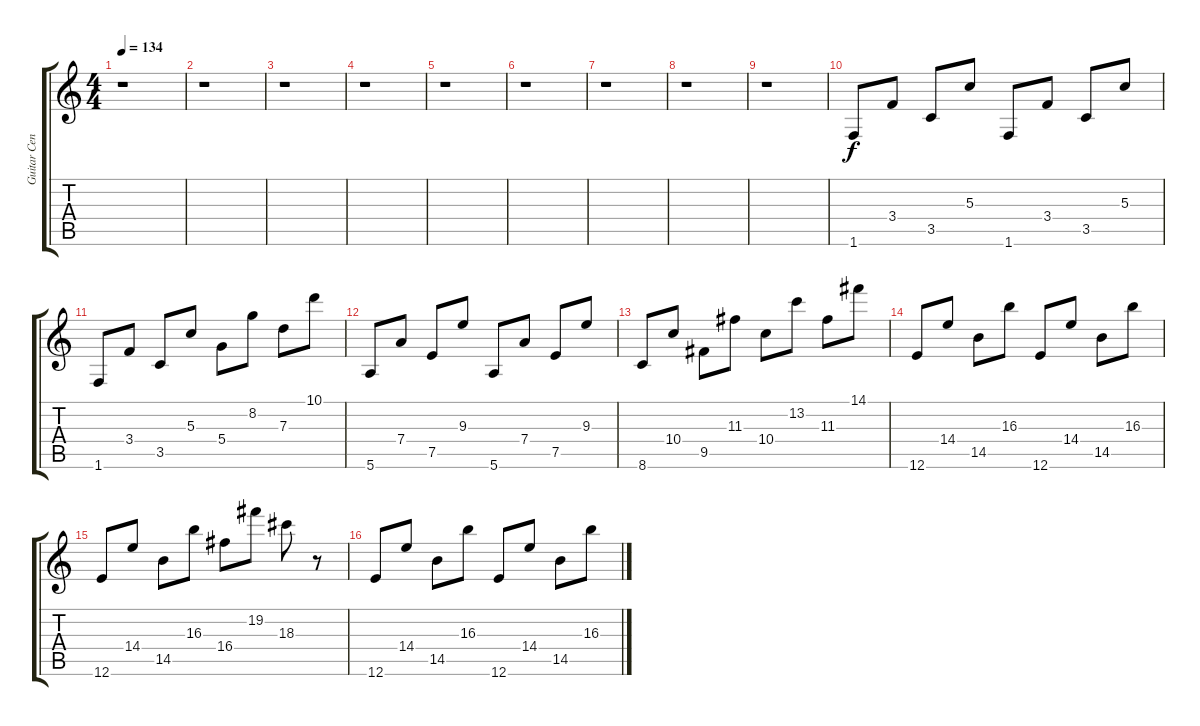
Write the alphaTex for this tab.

\track ("Guitar Center Normal" "Guitar Cen") {instrument electricguitarclean}
\staff {score tabs}
\tuning (E4 B3 G3 D3 A2 E2) {hide}
\ts (4 4)
\tempo 134
\clef g2
\ks c
r.1{dy f} |
r.1 |
r.1 |
r.1 |
r.1 |
r.1 |
r.1 |
r.1 |
r.1 |
1.6.8 3.4.8 3.5.8 5.3.8 1.6.8 3.4.8 3.5.8 5.3.8 |
1.6.8 3.4.8 3.5.8 5.3.8 5.4.8 8.2.8 7.3.8 10.1.8 |
5.6.8 7.4.8 7.5.8 9.3.8 5.6.8 7.4.8 7.5.8 9.3.8 |
8.6.8 10.4.8 9.5.8 11.3.8 10.4.8 13.2.8 11.3.8 14.1.8 |
12.6.8{volume 14 instrument electricguitarmuted} 14.4.8 14.5.8 16.3.8 12.6.8 14.4.8 14.5.8 16.3.8 |
12.6.8{instrument electricguitarmuted} 14.4.8 14.5.8 16.3.8 16.4.8 19.2.8 18.3.8 r.8 |
12.6.8{volume 14 instrument electricguitarmuted} 14.4.8 14.5.8 16.3.8 12.6.8 14.4.8 14.5.8 16.3.8
